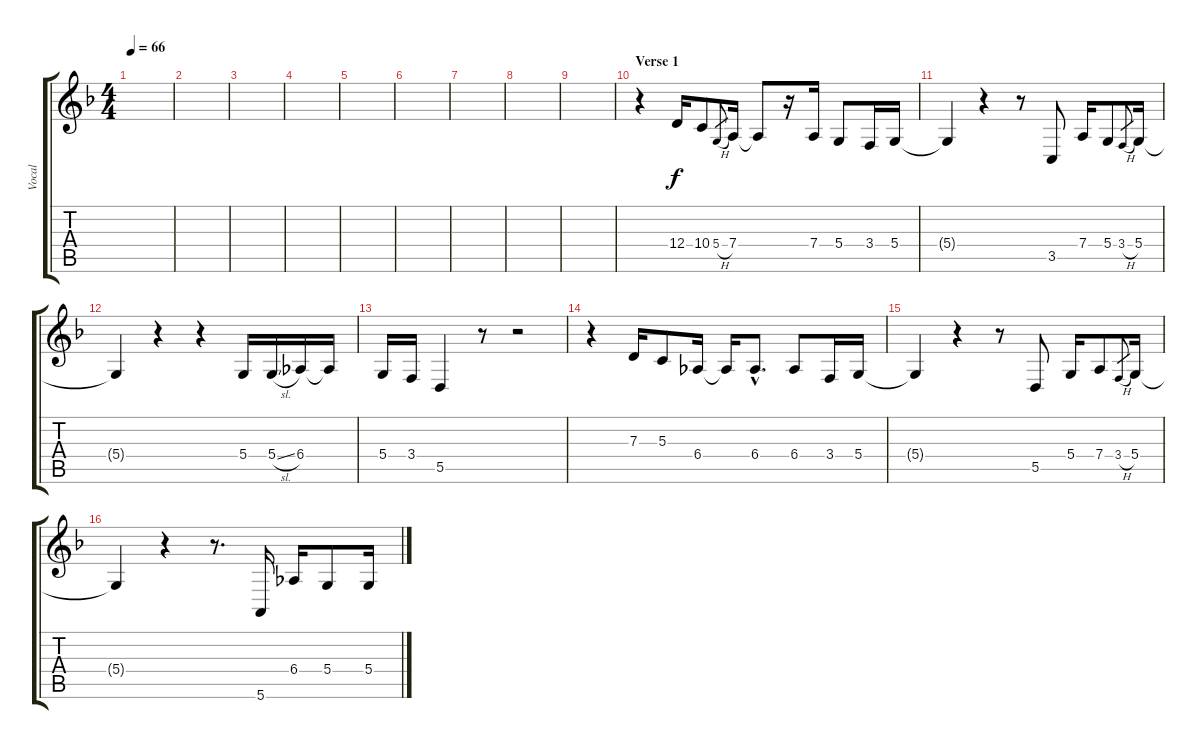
\track ("Vocal" "Vocal") {instrument violin}
\staff {score tabs}
\tuning (E4 B3 G3 D3 A2 E2) {hide}
\ts (4 4)
\tempo 66
\clef g2
\ks f
|
|
|
|
|
|
|
|
|
\section ("" "Verse 1")
r.4 12.4.16 10.4.8 5.4{h}.8{gr} 7.4.16 7.4{t}.8 r.16 7.4.16 5.4.8 3.4.16 5.4.16 |
5.4{t}.4 r.4 r.8 3.5.8 7.4.16 5.4.8 3.4{h}.8{gr} 5.4.16 |
5.4{t}.4 r.4 r.4 5.4.16 5.4{sl}.16 6.4.16 6.4{t}.16 |
5.4.16 3.4.16 5.5.4 r.8 r.2 |
r.4 7.3.16 5.3.8 6.4.16 6.4{t}.16 6.4{hac}.8{d} 6.4.8 3.4.16 5.4.16 |
5.4{t}.4 r.4 r.8 5.5.8 5.4.16 7.4.8 3.4{h}.8{gr} 5.4.16 |
5.4{t}.4 r.4 r.8{d} 5.6.16 6.4.16 5.4.8 5.4.16
